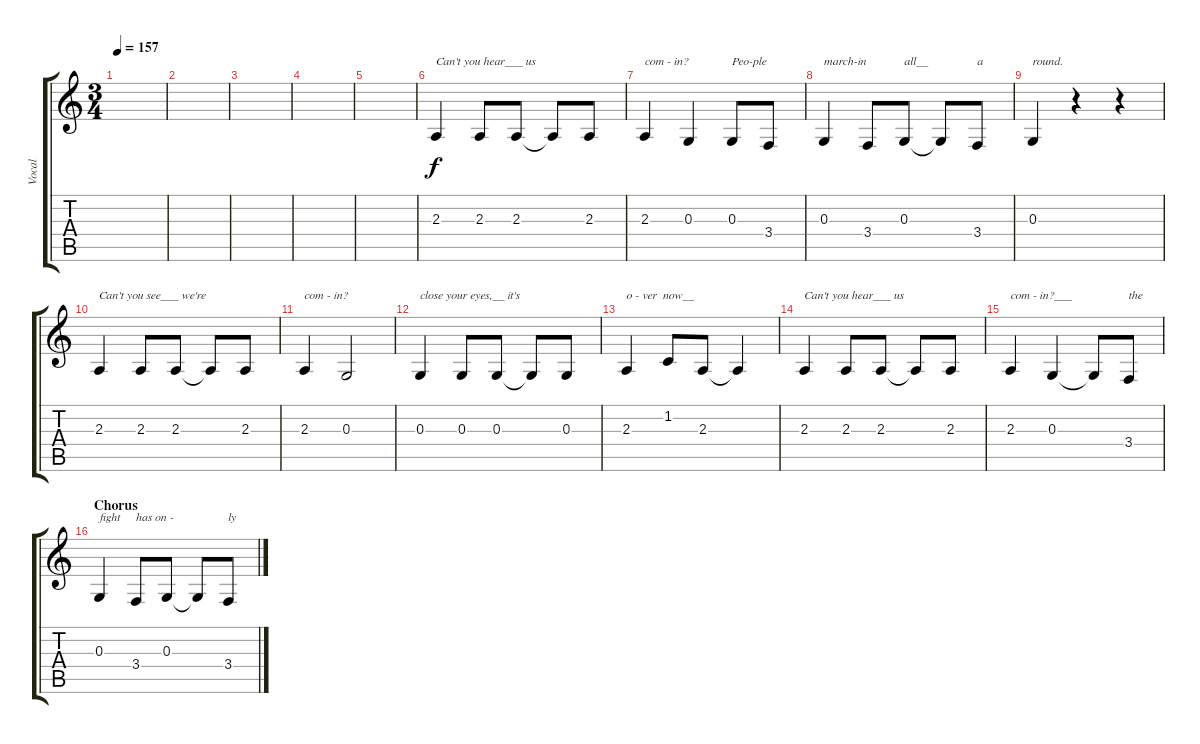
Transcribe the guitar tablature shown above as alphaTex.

\track ("Vocal" "Vocal") {instrument harmonica}
\staff {score tabs}
\tuning (E4 B3 G3 D3 A2 E2) {hide}
\ts (3 4)
\tempo 157
\clef g2
\ks c
|
|
|
|
|
2.3.4{txt "Can't you hear___ us"} 2.3.8 2.3.8 2.3{t}.8 2.3.8 |
2.3.4{txt "com - in?"} 0.3.4 0.3.8{txt "Peo-ple"} 3.4.8 |
0.3.4{txt "march-in"} 3.4.8 0.3.8{txt "all__   "} 0.3{t}.8 3.4.8{txt "a"} |
0.3.4{txt "round."} r.4 r.4 |
2.3.4{txt "Can't you see___ we're"} 2.3.8 2.3.8 2.3{t}.8 2.3.8 |
2.3.4{txt "com - in?"} 0.3.2 |
0.3.4{txt "close your eyes,__ it's"} 0.3.8 0.3.8 0.3{t}.8 0.3.8 |
2.3.4{txt "o - ver  now__"} 1.2.8 2.3.8 2.3{t}.4 |
2.3.4{txt "Can't you hear___ us"} 2.3.8 2.3.8 2.3{t}.8 2.3.8 |
2.3.4{txt "com - in?___"} 0.3.4 0.3{t}.8 3.4.8{txt "the"} |
\section ("" "Chorus")
0.3.4{txt "fight"} 3.4.8{txt "has on -"} 0.3.8 0.3{t}.8 3.4.8{txt "ly"}
